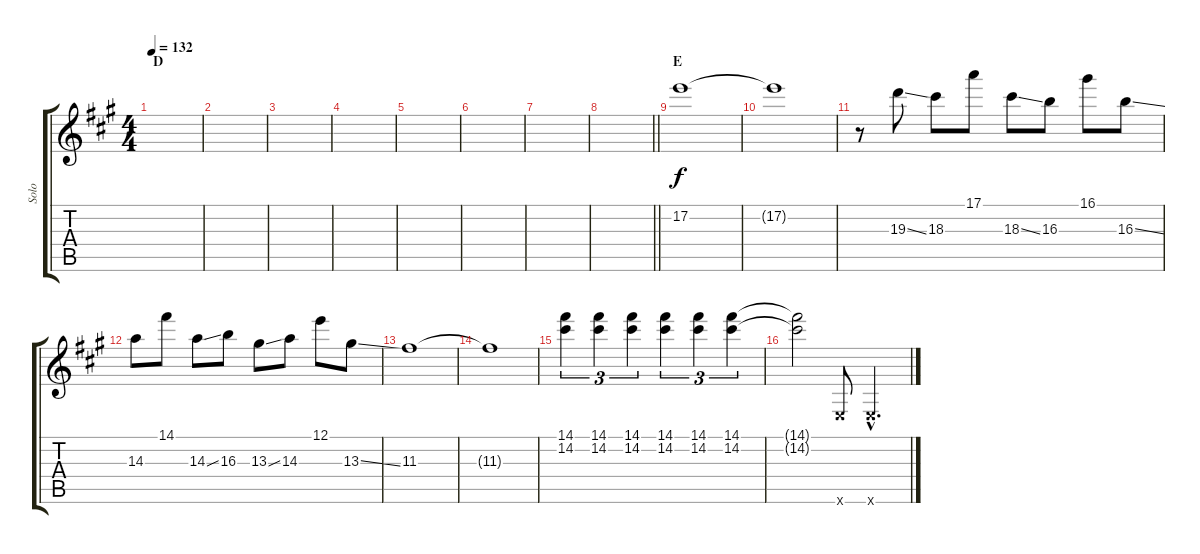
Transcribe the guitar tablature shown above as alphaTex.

\track ("Solo" "Solo") {instrument overdrivenguitar}
\staff {score tabs}
\tuning (E4 B3 G3 D3 A2 E2) {hide}
\ts (4 4)
\section ("" "D")
\tempo 132
\clef g2
\ks a
|
|
|
|
|
|
|
\barLineRight lightlight
|
\section ("" "E")
17.2.1 |
17.2{t}.1 |
r.8 19.3{ss}.8 18.3.8 17.1.8 18.3{ss}.8 16.3.8 16.1.8 16.3{ss}.8 |
14.3.8 14.1.8 14.3{ss}.8 16.3.8 13.3{ss}.8 14.3.8 12.1.8 13.3{ss}.8 |
11.3.1 |
11.3{t}.1 |
(14.1 14.2).4{tu (3 2)} (14.1 14.2).4{tu (3 2)} (14.1 14.2).4{tu (3 2)} (14.1 14.2).4{tu (3 2)} (14.1 14.2).4{tu (3 2)} (14.1 14.2).4{tu (3 2)} |
(14.1{t} 14.2{t}).2 0.6{x}.8 0.6{hac x}.4{d}
